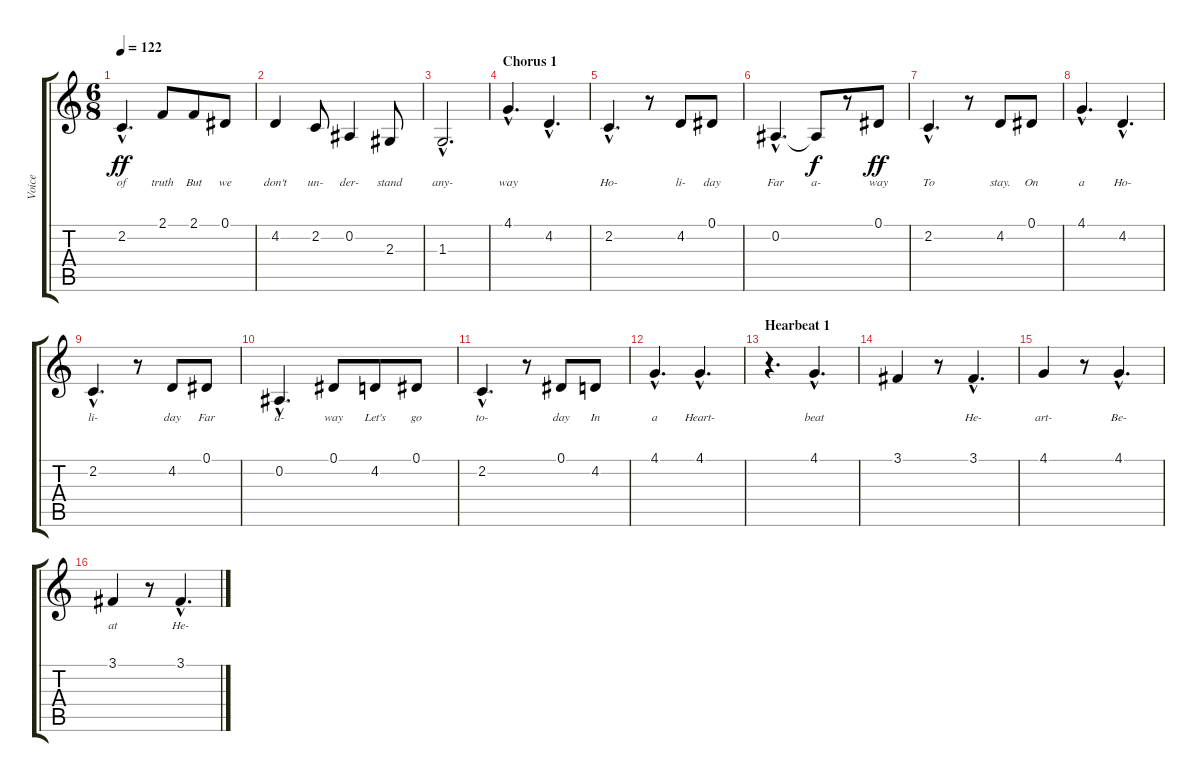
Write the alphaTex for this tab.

\track ("Voice" "Voice") {instrument clarinet}
\staff {score tabs}
\tuning (Eb4 Bb3 Gb3 Db3 Ab2 Eb2) {hide}
\ts (6 8)
\tempo 122
\clef g2
\ks c
2.2{hac}.4{d lyrics (0 "of") lyrics (1 "") lyrics (2 "") lyrics (3 "") lyrics (4 "") dy ff} 2.1.8{lyrics (0 "truth") lyrics (1 "") lyrics (2 "") lyrics (3 "") lyrics (4 "")} 2.1.8{lyrics (0 "But") lyrics (1 "") lyrics (2 "") lyrics (3 "") lyrics (4 "")} 0.1.8{lyrics (0 "we") lyrics (1 "") lyrics (2 "") lyrics (3 "") lyrics (4 "")} |
4.2.4{lyrics (0 "don't") lyrics (1 "") lyrics (2 "") lyrics (3 "") lyrics (4 "")} 2.2.8{lyrics (0 "un-") lyrics (1 "") lyrics (2 "") lyrics (3 "") lyrics (4 "")} 0.2.4{lyrics (0 "der-") lyrics (1 "") lyrics (2 "") lyrics (3 "") lyrics (4 "")} 2.3.8{lyrics (0 "stand") lyrics (1 "") lyrics (2 "") lyrics (3 "") lyrics (4 "")} |
1.3{hac}.2{d lyrics (0 "any-") lyrics (1 "") lyrics (2 "") lyrics (3 "") lyrics (4 "")} |
\section ("" "Chorus 1")
4.1{hac}.4{d lyrics (0 "way") lyrics (1 "") lyrics (2 "") lyrics (3 "") lyrics (4 "")} 4.2{hac}.4{d lyrics (0 "") lyrics (1 "") lyrics (2 "") lyrics (3 "") lyrics (4 "")} |
2.2{hac}.4{d lyrics (0 "Ho-") lyrics (1 "") lyrics (2 "") lyrics (3 "") lyrics (4 "")} r.8 4.2.8{lyrics (0 "li-") lyrics (1 "") lyrics (2 "") lyrics (3 "") lyrics (4 "")} 0.1.8{lyrics (0 "day") lyrics (1 "") lyrics (2 "") lyrics (3 "") lyrics (4 "")} |
0.2{hac}.4{d lyrics (0 "Far") lyrics (1 "") lyrics (2 "") lyrics (3 "") lyrics (4 "")} 0.2{t}.8{lyrics (0 "a-") lyrics (1 "") lyrics (2 "") lyrics (3 "") lyrics (4 "") dy f} r.8 0.1.8{lyrics (0 "way") lyrics (1 "") lyrics (2 "") lyrics (3 "") lyrics (4 "") dy ff} |
2.2{hac}.4{d lyrics (0 "To") lyrics (1 "") lyrics (2 "") lyrics (3 "") lyrics (4 "")} r.8 4.2.8{lyrics (0 "stay.") lyrics (1 "") lyrics (2 "") lyrics (3 "") lyrics (4 "")} 0.1.8{lyrics (0 "On") lyrics (1 "") lyrics (2 "") lyrics (3 "") lyrics (4 "")} |
4.1{hac}.4{d lyrics (0 "a") lyrics (1 "") lyrics (2 "") lyrics (3 "") lyrics (4 "")} 4.2{hac}.4{d lyrics (0 "Ho-") lyrics (1 "") lyrics (2 "") lyrics (3 "") lyrics (4 "")} |
2.2{hac}.4{d lyrics (0 "li-") lyrics (1 "") lyrics (2 "") lyrics (3 "") lyrics (4 "")} r.8 4.2.8{lyrics (0 "day") lyrics (1 "") lyrics (2 "") lyrics (3 "") lyrics (4 "")} 0.1.8{lyrics (0 "Far") lyrics (1 "") lyrics (2 "") lyrics (3 "") lyrics (4 "")} |
0.2{hac}.4{d lyrics (0 "a-") lyrics (1 "") lyrics (2 "") lyrics (3 "") lyrics (4 "")} 0.1.8{lyrics (0 "way") lyrics (1 "") lyrics (2 "") lyrics (3 "") lyrics (4 "")} 4.2.8{lyrics (0 "Let's") lyrics (1 "") lyrics (2 "") lyrics (3 "") lyrics (4 "")} 0.1.8{lyrics (0 "go") lyrics (1 "") lyrics (2 "") lyrics (3 "") lyrics (4 "")} |
2.2{hac}.4{d lyrics (0 "to-") lyrics (1 "") lyrics (2 "") lyrics (3 "") lyrics (4 "")} r.8 0.1.8{lyrics (0 "day") lyrics (1 "") lyrics (2 "") lyrics (3 "") lyrics (4 "")} 4.2.8{lyrics (0 "In") lyrics (1 "") lyrics (2 "") lyrics (3 "") lyrics (4 "")} |
4.1{hac}.4{d lyrics (0 "a") lyrics (1 "") lyrics (2 "") lyrics (3 "") lyrics (4 "")} 4.1{hac}.4{d lyrics (0 "Heart-") lyrics (1 "") lyrics (2 "") lyrics (3 "") lyrics (4 "")} |
\section ("" "Hearbeat 1")
r.4{d} 4.1{hac}.4{d lyrics (0 "beat") lyrics (1 "") lyrics (2 "") lyrics (3 "") lyrics (4 "")} |
3.1.4{lyrics (0 "") lyrics (1 "") lyrics (2 "") lyrics (3 "") lyrics (4 "")} r.8 3.1{hac}.4{d lyrics (0 "He-") lyrics (1 "") lyrics (2 "") lyrics (3 "") lyrics (4 "")} |
4.1.4{lyrics (0 "art-") lyrics (1 "") lyrics (2 "") lyrics (3 "") lyrics (4 "")} r.8 4.1{hac}.4{d lyrics (0 "Be-") lyrics (1 "") lyrics (2 "") lyrics (3 "") lyrics (4 "")} |
3.1.4{lyrics (0 "at") lyrics (1 "") lyrics (2 "") lyrics (3 "") lyrics (4 "")} r.8 3.1{hac}.4{d lyrics (0 "He-") lyrics (1 "") lyrics (2 "") lyrics (3 "") lyrics (4 "")}
